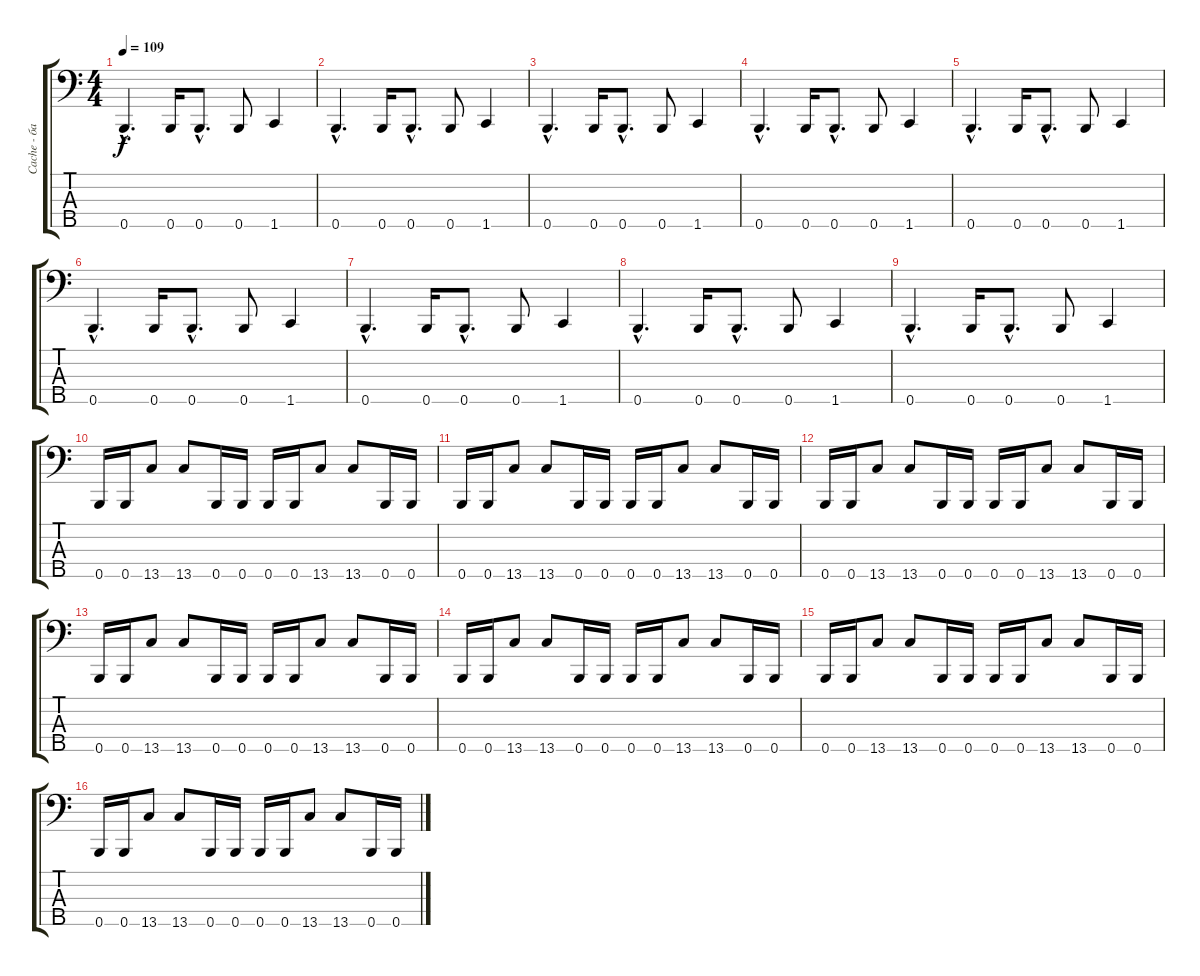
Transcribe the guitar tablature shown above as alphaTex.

\track ("Сache - бас [сэмплы]" "Сache - ба") {instrument electricbasspick}
\staff {score tabs}
\tuning (A2 E2 B1 Gb1 B0) {hide}
\ts (4 4)
\tempo 109
\clef f4
\ks c
0.5{hac}.4{d dy f} 0.5.16 0.5{hac}.8{d} 0.5.8 1.5.4 |
0.5{hac}.4{d} 0.5.16 0.5{hac}.8{d} 0.5.8 1.5.4 |
0.5{hac}.4{d} 0.5.16 0.5{hac}.8{d} 0.5.8 1.5.4 |
0.5{hac}.4{d} 0.5.16 0.5{hac}.8{d} 0.5.8 1.5.4 |
0.5{hac}.4{d} 0.5.16 0.5{hac}.8{d} 0.5.8 1.5.4 |
0.5{hac}.4{d} 0.5.16 0.5{hac}.8{d} 0.5.8 1.5.4 |
0.5{hac}.4{d} 0.5.16 0.5{hac}.8{d} 0.5.8 1.5.4 |
0.5{hac}.4{d} 0.5.16 0.5{hac}.8{d} 0.5.8 1.5.4 |
0.5{hac}.4{d} 0.5.16 0.5{hac}.8{d} 0.5.8 1.5.4 |
0.5.16 0.5.16 13.5.8 13.5.8 0.5.16 0.5.16 0.5.16 0.5.16 13.5.8 13.5.8 0.5.16 0.5.16 |
0.5.16 0.5.16 13.5.8 13.5.8 0.5.16 0.5.16 0.5.16 0.5.16 13.5.8 13.5.8 0.5.16 0.5.16 |
0.5.16 0.5.16 13.5.8 13.5.8 0.5.16 0.5.16 0.5.16 0.5.16 13.5.8 13.5.8 0.5.16 0.5.16 |
0.5.16 0.5.16 13.5.8 13.5.8 0.5.16 0.5.16 0.5.16 0.5.16 13.5.8 13.5.8 0.5.16 0.5.16 |
0.5.16 0.5.16 13.5.8 13.5.8 0.5.16 0.5.16 0.5.16 0.5.16 13.5.8 13.5.8 0.5.16 0.5.16 |
0.5.16 0.5.16 13.5.8 13.5.8 0.5.16 0.5.16 0.5.16 0.5.16 13.5.8 13.5.8 0.5.16 0.5.16 |
0.5.16 0.5.16 13.5.8 13.5.8 0.5.16 0.5.16 0.5.16 0.5.16 13.5.8 13.5.8 0.5.16 0.5.16
